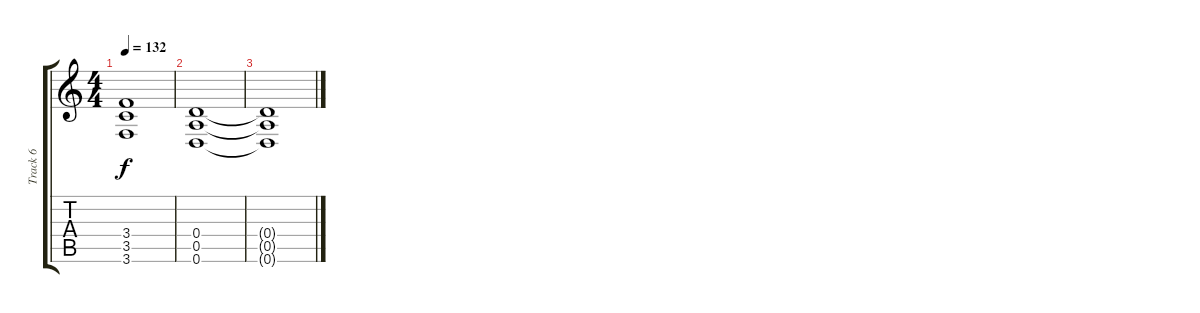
\track ("Track 6" "Track 6") {instrument distortionguitar}
\staff {score tabs}
\tuning (E4 B3 G3 D3 A2 D2) {hide}
\ts (4 4)
\tempo 132
\clef g2
\ks c
(3.4 3.5 3.6).1{dy f} |
(0.4 0.5 0.6).1 |
(0.4{t} 0.5{t} 0.6{t}).1
